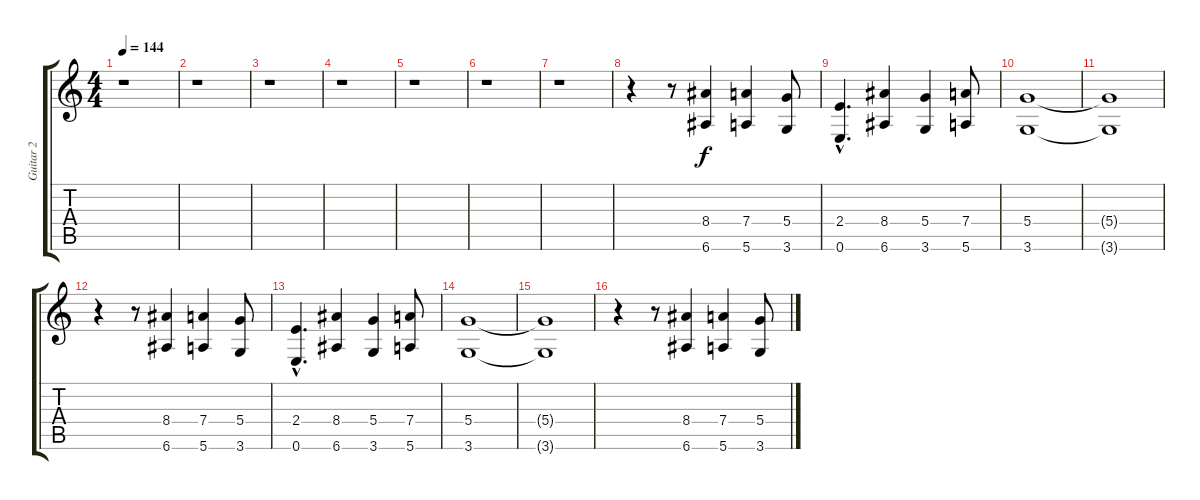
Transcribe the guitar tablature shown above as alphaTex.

\track ("Guitar 2" "Guitar 2") {instrument distortionguitar}
\staff {score tabs}
\tuning (E4 B3 G3 D3 A2 E2) {hide}
\ts (4 4)
\tempo 144
\clef g2
\ks c
r.1{dy f} |
r.1 |
r.1 |
r.1 |
r.1 |
r.1 |
r.1 |
r.4 r.8 (8.4 6.6).4 (7.4 5.6).4 (5.4 3.6).8 |
(2.4{hac} 0.6{hac}).4{d} (8.4 6.6).4 (5.4 3.6).4 (7.4 5.6).8 |
(5.4 3.6).1 |
(5.4{t} 3.6{t}).1 |
r.4 r.8 (8.4 6.6).4 (7.4 5.6).4 (5.4 3.6).8 |
(2.4{hac} 0.6{hac}).4{d} (8.4 6.6).4 (5.4 3.6).4 (7.4 5.6).8 |
(5.4 3.6).1 |
(5.4{t} 3.6{t}).1 |
r.4 r.8 (8.4 6.6).4 (7.4 5.6).4 (5.4 3.6).8
